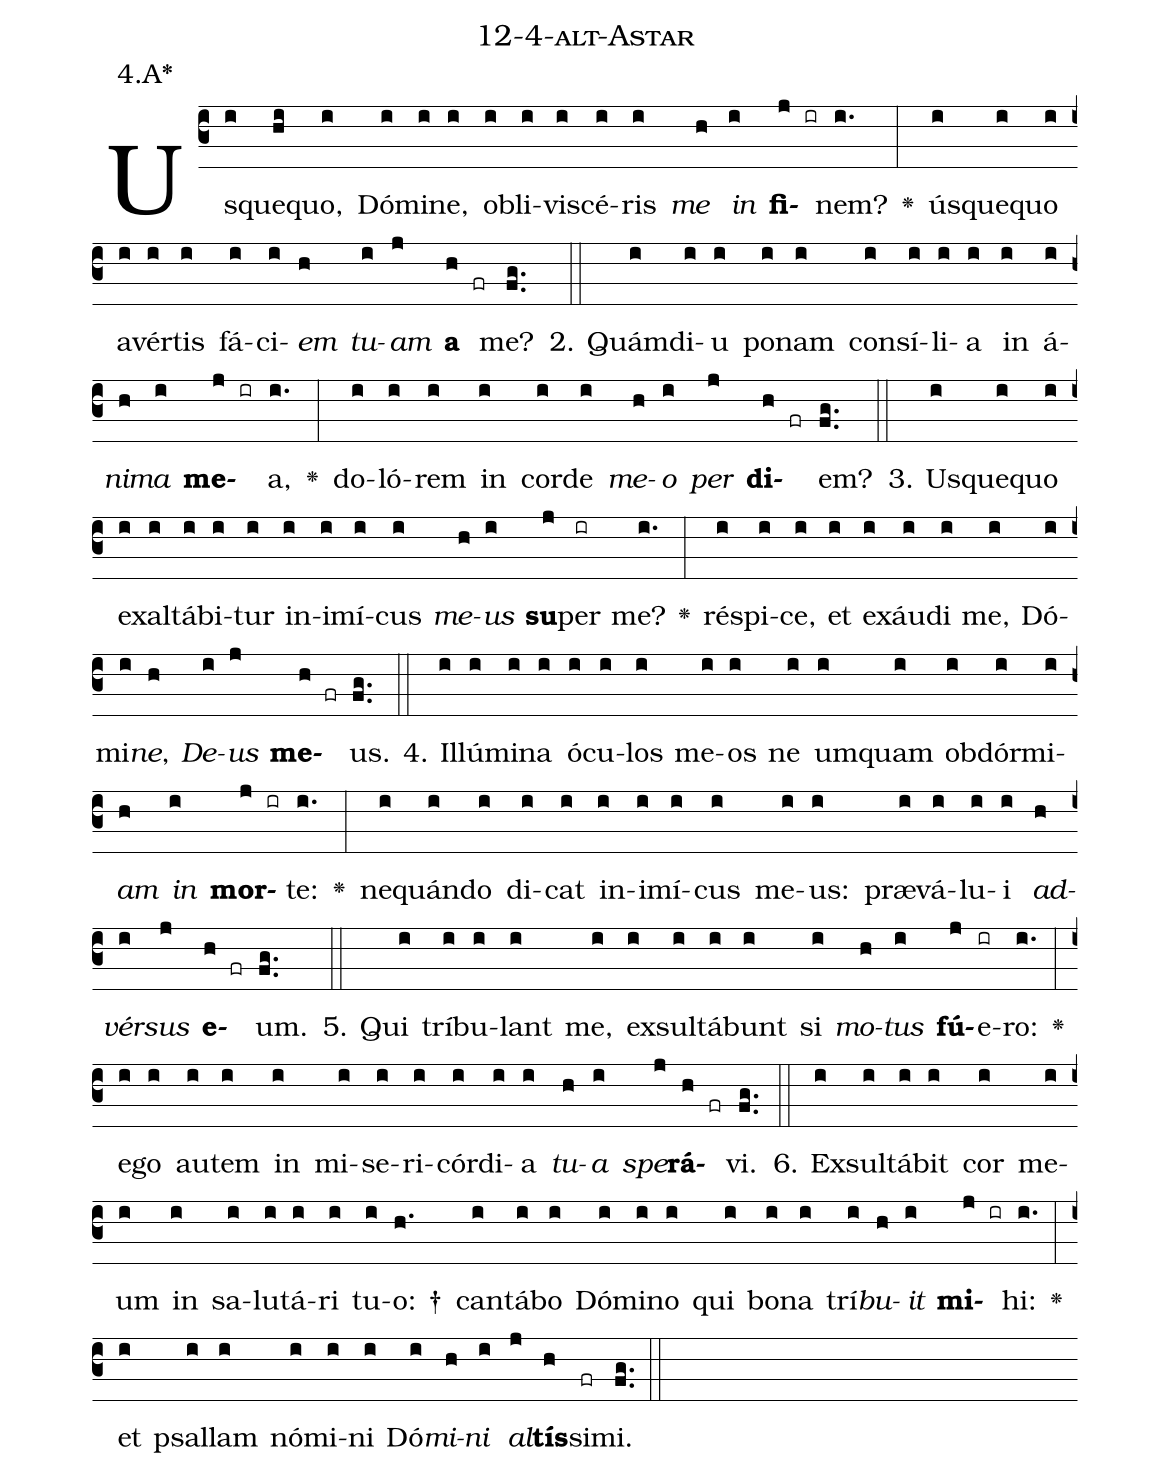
name: 12-4-alt-Astar;
annotation: 4.A*;
%%
(c3)Us(i)que(hi)quo,(i) Dó(i)mi(i)ne,(i) ob(i)li(i)vi(i)scé(i)ris(i) <i>me</i>(h) <i>in</i>(i) <b>fi</b>(j ir)nem?(i.) <v>\greheightstar</v>(:) ús(i)que(i)quo(i) a(i)vér(i)tis(i) fá(i)ci(i)<i>em</i>(h) <i>tu</i>(i)<i>am</i>(j) <b>a</b>(h fr) me?(fg..) (::)
2. Quám(i)di(i)u(i) po(i)nam(i) con(i)sí(i)li(i)a(i) in(i) á(i)<i>ni</i>(h)<i>ma</i>(i) <b>me</b>(j ir)a,(i.) <v>\greheightstar</v>(:) do(i)ló(i)rem(i) in(i) cor(i)de(i) <i>me</i>(h)<i>o</i>(i) <i>per</i>(j) <b>di</b>(h fr)em?(fg..) (::)
3. Us(i)que(i)quo(i) ex(i)al(i)tá(i)bi(i)tur(i) in(i)i(i)mí(i)cus(i) <i>me</i>(h)<i>us</i>(i) <b>su</b>(j)per(ir) me?(i.) <v>\greheightstar</v>(:) ré(i)spi(i)ce,(i) et(i) ex(i)áu(i)di(i) me,(i) Dó(i)mi(i)<i>ne</i>,(h) <i>De</i>(i)<i>us</i>(j) <b>me</b>(h fr)us.(fg..) (::)
4. Il(i)lú(i)mi(i)na(i) ó(i)cu(i)los(i) me(i)os(i) ne(i) um(i)quam(i) ob(i)dór(i)mi(i)<i>am</i>(h) <i>in</i>(i) <b>mor</b>(j ir)te:(i.) <v>\greheightstar</v>(:) ne(i)quán(i)do(i) di(i)cat(i) in(i)i(i)mí(i)cus(i) me(i)us:(i) præ(i)vá(i)lu(i)i(i) <i>ad</i>(h)<i>vér</i>(i)<i>sus</i>(j) <b>e</b>(h fr)um.(fg..) (::)
5. Qui(i) trí(i)bu(i)lant(i) me,(i) ex(i)sul(i)tá(i)bunt(i) si(i) <i>mo</i>(h)<i>tus</i>(i) <b>fú</b>(j)e(ir)ro:(i.) <v>\greheightstar</v>(:) e(i)go(i) au(i)tem(i) in(i) mi(i)se(i)ri(i)cór(i)di(i)a(i) <i>tu</i>(h)<i>a</i>(i) <i>spe</i>(j)<b>rá</b>(h fr)vi.(fg..) (::)
6. Ex(i)sul(i)tá(i)bit(i) cor(i) me(i)um(i) in(i) sa(i)lu(i)tá(i)ri(i) tu(i)o: †(h.) can(i)tá(i)bo(i) Dó(i)mi(i)no(i) qui(i) bo(i)na(i) trí(i)<i>bu</i>(h)<i>it</i>(i) <b>mi</b>(j ir)hi:(i.) <v>\greheightstar</v>(:) et(i) psal(i)lam(i) nó(i)mi(i)ni(i) Dó(i)<i>mi</i>(h)<i>ni</i>(i) <i>al</i>(j)<b>tís</b>(h)si(fr)mi.(fg..) (::)
